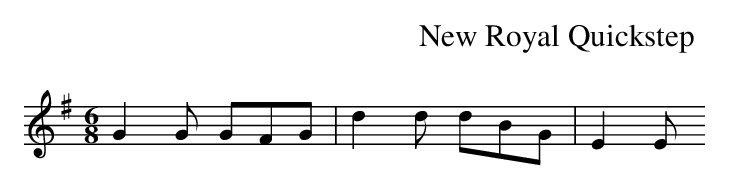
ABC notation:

X:1
T:New Royal Quickstep
M:6/8
L:1/8
K:G
G2G GFG|d2d dBG|E2E...
